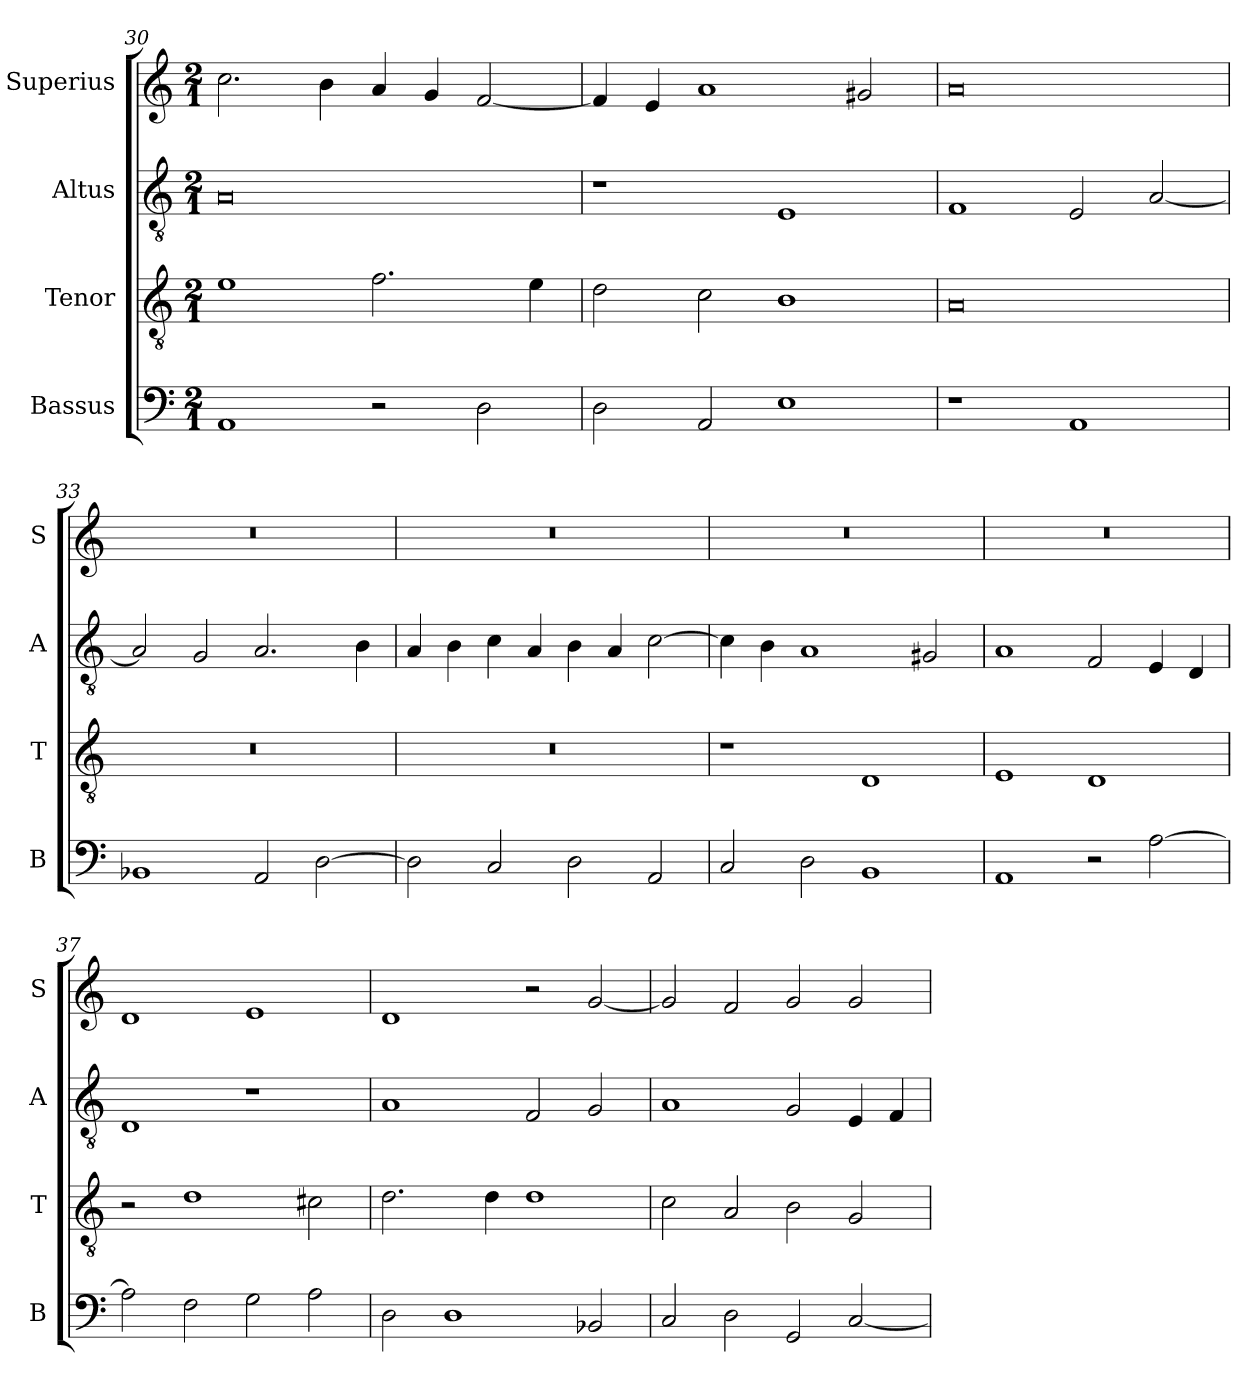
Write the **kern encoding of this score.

**kern	**kern	**kern	**kern
*part4	*part3	*part2	*part1
*staff4	*staff3	*staff2	*staff1
*I"Bassus	*I"Tenor	*I"Altus	*I"Superius
*I'B	*I'T	*I'A	*I'S
*clefF4	*clefGv2	*clefGv2	*clefG2
*k[]	*k[]	*k[]	*k[]
*C:	*C:	*C:	*C:
*M2/1	*M2/1	*M2/1	*M2/1
=30	=30	=30	=30
1AA	1e	0A	2.cc
.	.	.	4b
2r	2.f	.	4a
.	.	.	4g
2D	.	.	[2f
.	4e	.	.
=31	=31	=31	=31
2D	2d	1r	4f]
.	.	.	4e
2AA	2c	.	1a
1E	1B	1E	.
.	.	.	2g#X
=32	=32	=32	=32
1r	0A	1F	0a
1AA	.	2E	.
.	.	[2A	.
=33	=33	=33	=33
1BB-X	0r	2A]	0r
.	.	2G	.
2AA	.	2.A	.
[2D	.	.	.
.	.	4B	.
=34	=34	=34	=34
2D]	0r	4A	0r
.	.	4B	.
2C	.	4c	.
.	.	4A	.
2D	.	4B	.
.	.	4A	.
2AA	.	[2c	.
=35	=35	=35	=35
2C	1r	4c]	0r
.	.	4B	.
2D	.	1A	.
1BB	1D	.	.
.	.	2G#X	.
=36	=36	=36	=36
1AA	1E	1A	0r
2r	1D	2F	.
[2A	.	4E	.
.	.	4D	.
=37	=37	=37	=37
2A]	2r	1D	1d
2F	1d	.	.
2G	.	1r	1e
2A	2c#X	.	.
=38	=38	=38	=38
2D	2.d	1A	1d
1D	.	.	.
.	4d	.	.
.	1d	2F	2r
2BB-X	.	2G	[2g
=39	=39	=39	=39
2C	2c	1A	2g]
2D	2A	.	2f
2GG	2B	2G	2g
[2C	2G	4E	2g
.	.	4F	.
=	=	=	=
*-	*-	*-	*-
